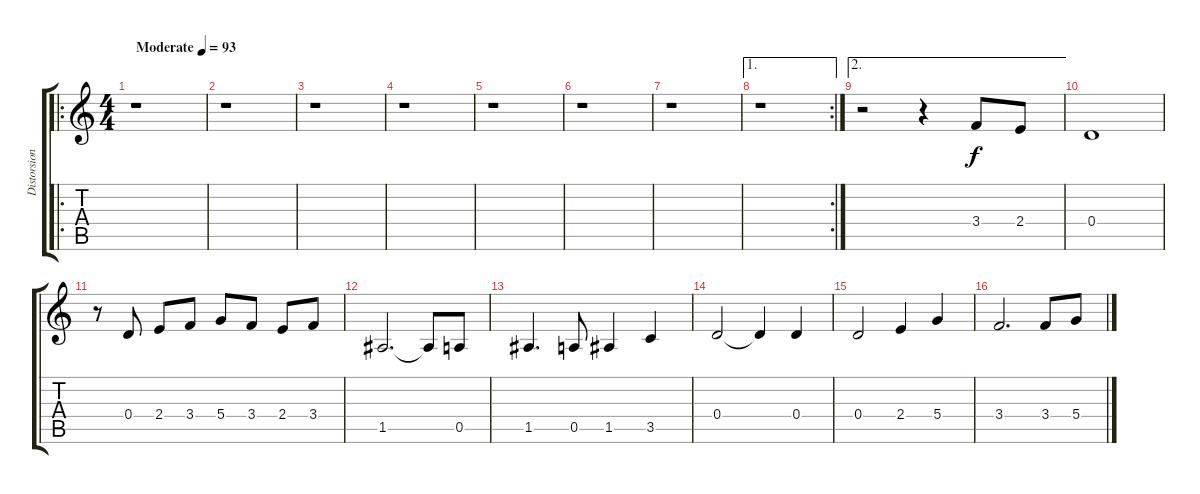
\track ("Distorsion guitar" "Distorsion") {instrument electricguitarjazz}
\staff {score tabs}
\tuning (E4 B3 G3 D3 A2 E2) {hide}
\ro
\ts (4 4)
\tempo (93 "Moderate")
\clef g2
\ks c
r.1{dy f instrument electricguitarjazz} |
r.1 |
r.1 |
r.1 |
r.1 |
r.1 |
r.1 |
\ae 1
\rc 2
r.1 |
\ae 2
r.2 r.4 3.4.8 2.4.8 |
0.4.1 |
r.8 0.4.8 2.4.8 3.4.8 5.4.8 3.4.8 2.4.8 3.4.8 |
1.5.2{d} 1.5{t}.8 0.5.8 |
1.5.4{d} 0.5.8 1.5.4 3.5.4 |
0.4.2 0.4{t}.4 0.4.4 |
0.4.2 2.4.4 5.4.4 |
3.4.2{d} 3.4.8 5.4.8
